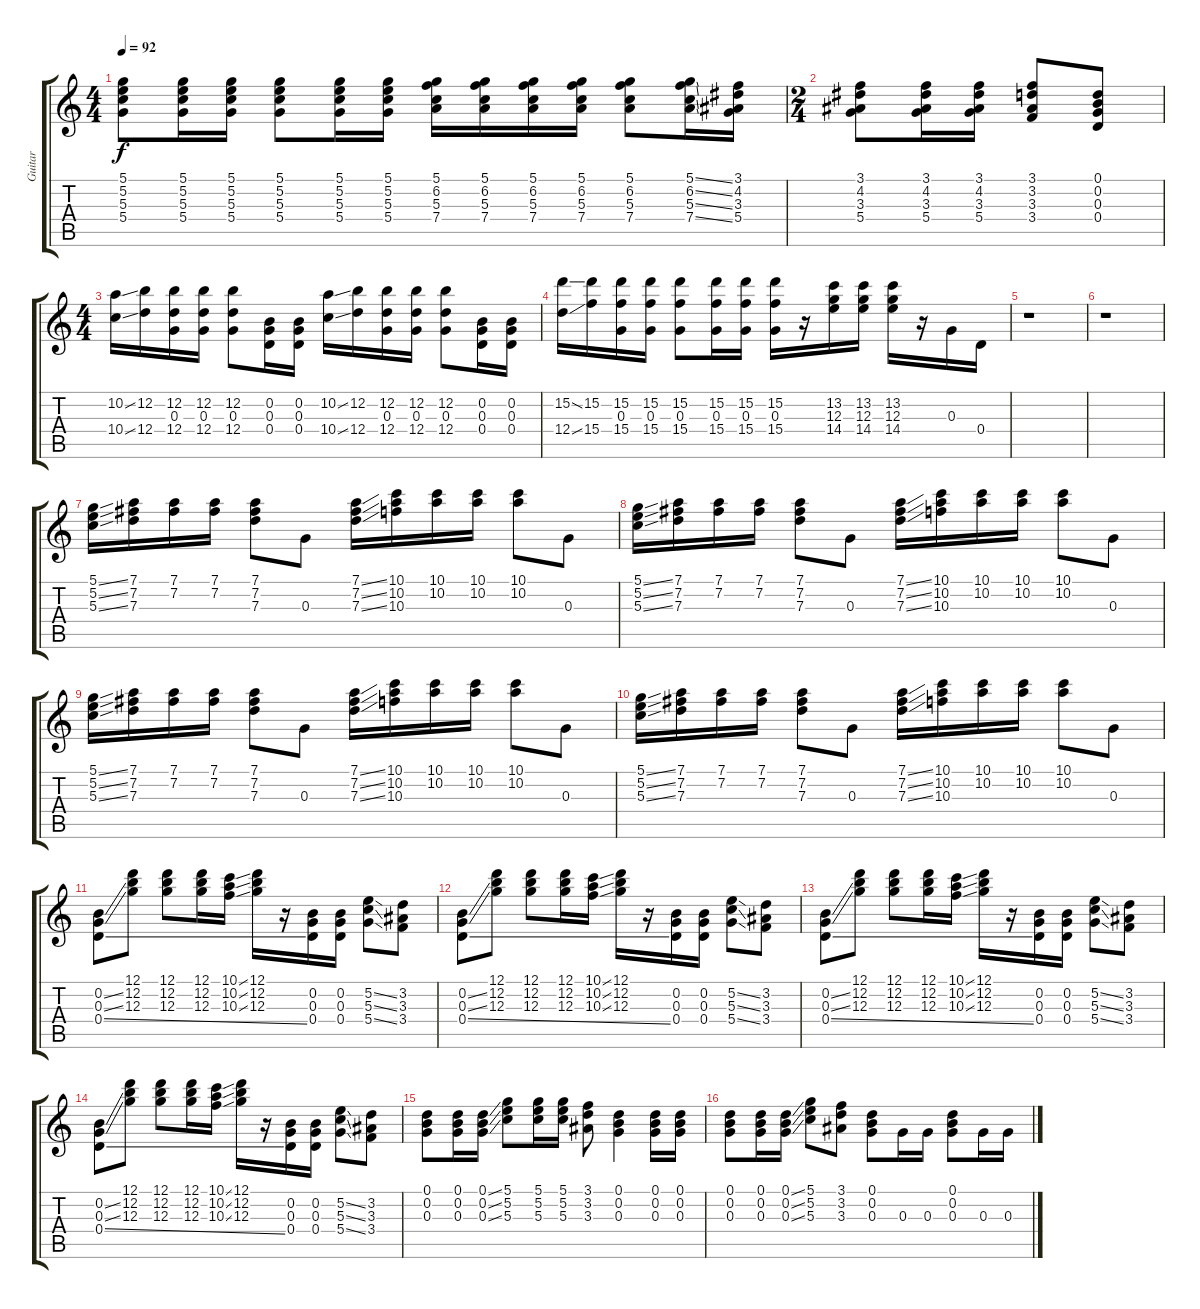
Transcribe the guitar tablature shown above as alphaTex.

\track ("Guitar" "Guitar") {instrument acousticguitarsteel}
\staff {score tabs}
\tuning (D4 B3 G3 D3 A2 E2) {hide}
\ts (4 4)
\tempo 92
\clef g2
\ks c
(5.1 5.2 5.3 5.4).8{dy f} (5.1 5.2 5.3 5.4).16 (5.1 5.2 5.3 5.4).16 (5.1 5.2 5.3 5.4).8 (5.1 5.2 5.3 5.4).16 (5.1 5.2 5.3 5.4).16 (5.1 6.2 5.3 7.4).16 (5.1 6.2 5.3 7.4).16 (5.1 6.2 5.3 7.4).16 (5.1 6.2 5.3 7.4).16 (5.1 6.2 5.3 7.4).8 (5.1{ss} 6.2{ss} 5.3{ss} 7.4{ss}).16 (3.1 4.2 3.3 5.4).16 |
\ts (2 4)
(3.1 4.2 3.3 5.4).8 (3.1 4.2 3.3 5.4).16 (3.1 4.2 3.3 5.4).16 (3.1 3.2 3.3 3.4).8 (0.1 0.2 0.3 0.4).8 |
\ts (4 4)
(10.2{ss} 10.4{ss}).16 (12.2 12.4).16 (12.2 0.3 12.4).16 (12.2 0.3 12.4).16 (12.2 0.3 12.4).8 (0.2 0.3 0.4).16 (0.2 0.3 0.4).16 (10.2{ss} 10.4{ss}).16 (12.2 12.4).16 (12.2 0.3 12.4).16 (12.2 0.3 12.4).16 (12.2 0.3 12.4).8 (0.2 0.3 0.4).16 (0.2 0.3 0.4).16 |
(15.2{ss} 12.4{ss}).16 (15.2 15.4).16 (15.2 0.3 15.4).16 (15.2 0.3 15.4).16 (15.2 0.3 15.4).8 (15.2 0.3 15.4).16 (15.2 0.3 15.4).16 (15.2 0.3 15.4).16 r.16 (13.2 12.3 14.4).16 (13.2 12.3 14.4).16 (13.2 12.3 14.4).16 r.16 0.3.16 0.4.16 |
r.1 |
r.1 |
(5.1{ss} 5.2{ss} 5.3{ss}).16 (7.1 7.2 7.3).16 (7.1 7.2).16 (7.1 7.2).16 (7.1 7.2 7.3).8 0.3.8 (7.1{ss} 7.2{ss} 7.3{ss}).16 (10.1 10.2 10.3).16 (10.1 10.2).16 (10.1 10.2).16 (10.1 10.2).8 0.3.8 |
(5.1{ss} 5.2{ss} 5.3{ss}).16 (7.1 7.2 7.3).16 (7.1 7.2).16 (7.1 7.2).16 (7.1 7.2 7.3).8 0.3.8 (7.1{ss} 7.2{ss} 7.3{ss}).16 (10.1 10.2 10.3).16 (10.1 10.2).16 (10.1 10.2).16 (10.1 10.2).8 0.3.8 |
(5.1{ss} 5.2{ss} 5.3{ss}).16 (7.1 7.2 7.3).16 (7.1 7.2).16 (7.1 7.2).16 (7.1 7.2 7.3).8 0.3.8 (7.1{ss} 7.2{ss} 7.3{ss}).16 (10.1 10.2 10.3).16 (10.1 10.2).16 (10.1 10.2).16 (10.1 10.2).8 0.3.8 |
(5.1{ss} 5.2{ss} 5.3{ss}).16 (7.1 7.2 7.3).16 (7.1 7.2).16 (7.1 7.2).16 (7.1 7.2 7.3).8 0.3.8 (7.1{ss} 7.2{ss} 7.3{ss}).16 (10.1 10.2 10.3).16 (10.1 10.2).16 (10.1 10.2).16 (10.1 10.2).8 0.3.8 |
(0.2{ss} 0.3{ss} 0.4{ss}).8 (12.1 12.2 12.3).8 (12.1 12.2 12.3).8 (12.1 12.2 12.3).16 (10.1{ss} 10.2{ss} 10.3{ss}).16 (12.1 12.2 12.3).16 r.16 (0.2 0.3 0.4).16 (0.2 0.3 0.4).16 (5.2{ss} 5.3{ss} 5.4{ss}).8 (3.2 3.3 3.4).8 |
(0.2{ss} 0.3{ss} 0.4{ss}).8 (12.1 12.2 12.3).8 (12.1 12.2 12.3).8 (12.1 12.2 12.3).16 (10.1{ss} 10.2{ss} 10.3{ss}).16 (12.1 12.2 12.3).16 r.16 (0.2 0.3 0.4).16 (0.2 0.3 0.4).16 (5.2{ss} 5.3{ss} 5.4{ss}).8 (3.2 3.3 3.4).8 |
(0.2{ss} 0.3{ss} 0.4{ss}).8 (12.1 12.2 12.3).8 (12.1 12.2 12.3).8 (12.1 12.2 12.3).16 (10.1{ss} 10.2{ss} 10.3{ss}).16 (12.1 12.2 12.3).16 r.16 (0.2 0.3 0.4).16 (0.2 0.3 0.4).16 (5.2{ss} 5.3{ss} 5.4{ss}).8 (3.2 3.3 3.4).8 |
(0.2{ss} 0.3{ss} 0.4{ss}).8 (12.1 12.2 12.3).8 (12.1 12.2 12.3).8 (12.1 12.2 12.3).16 (10.1{ss} 10.2{ss} 10.3{ss}).16 (12.1 12.2 12.3).16 r.16 (0.2 0.3 0.4).16 (0.2 0.3 0.4).16 (5.2{ss} 5.3{ss} 5.4{ss}).8 (3.2 3.3 3.4).8 |
(0.1 0.2 0.3).8 (0.1 0.2 0.3).16 (0.1{ss} 0.2{ss} 0.3{ss}).16 (5.1 5.2 5.3).8 (5.1 5.2 5.3).16 (5.1 5.2 5.3).16 (3.1 3.2 3.3).8 (0.1 0.2 0.3).4 (0.1 0.2 0.3).16 (0.1 0.2 0.3).16 |
(0.1 0.2 0.3).8 (0.1 0.2 0.3).16 (0.1{ss} 0.2{ss} 0.3{ss}).16 (5.1 5.2 5.3).8 (3.1 3.2 3.3).8 (0.1 0.2 0.3).8 0.3.16 0.3.16 (0.1 0.2 0.3).8 0.3.16 0.3.16
